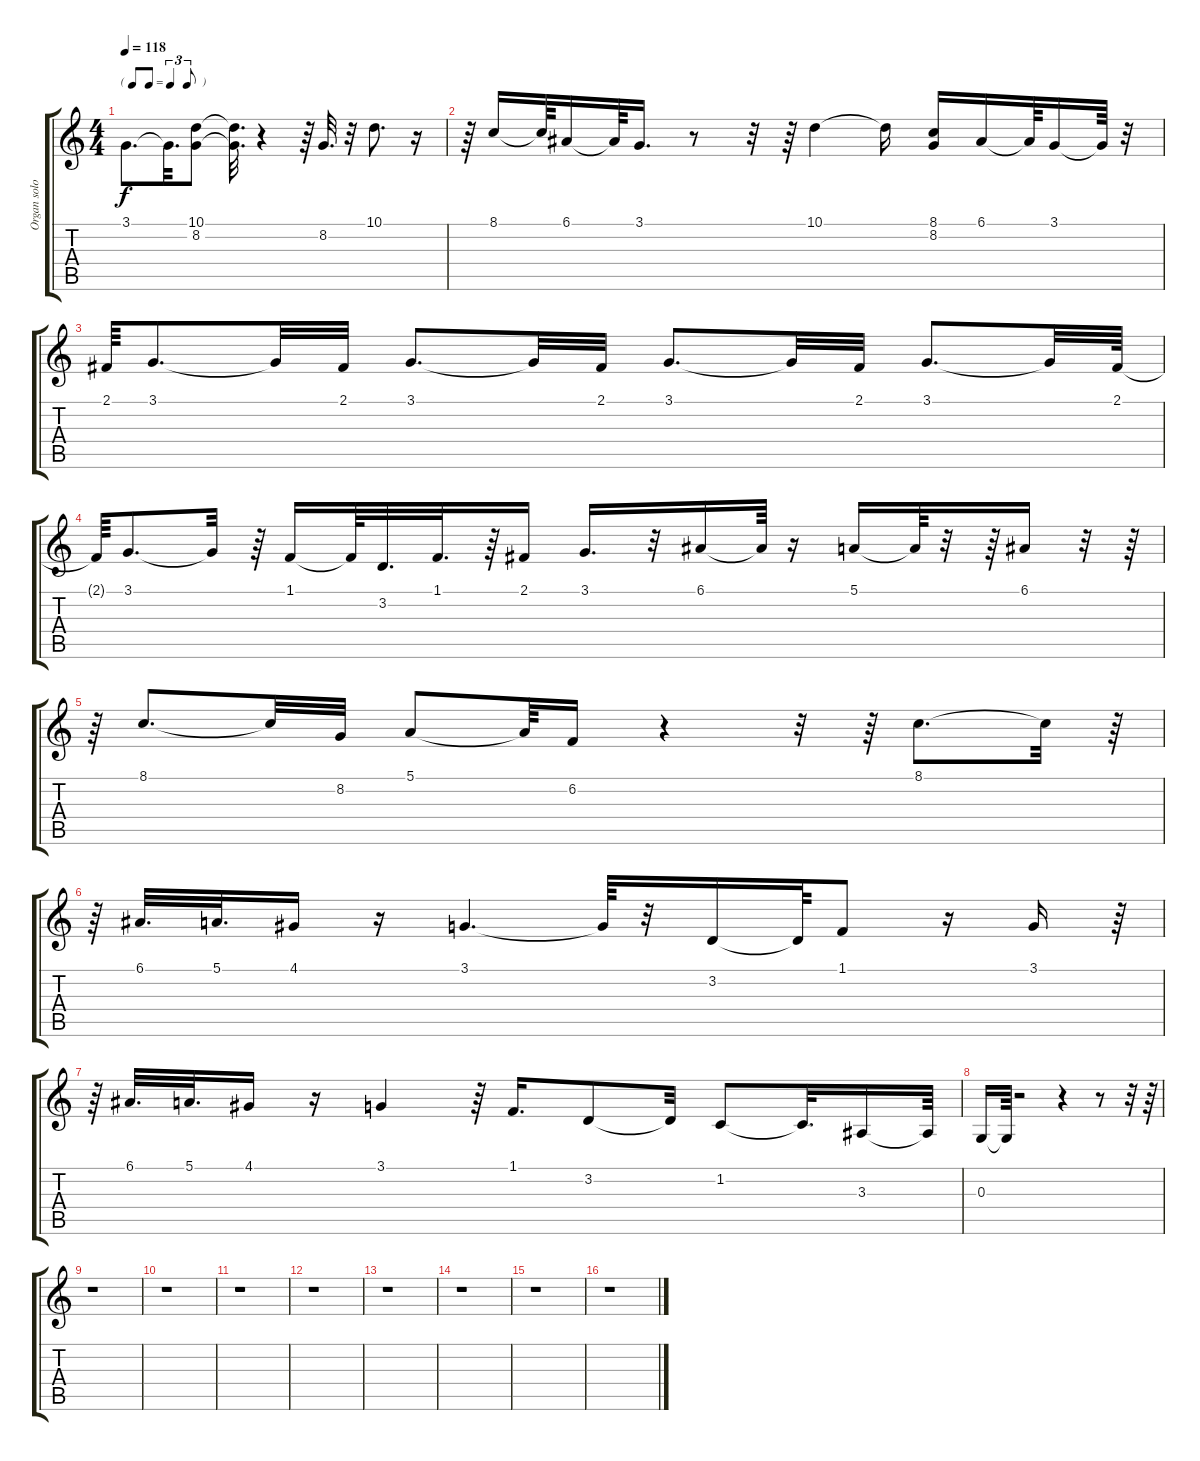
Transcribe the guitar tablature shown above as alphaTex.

\track ("Organ solo" "Organ solo") {instrument percussiveorgan}
\staff {score tabs}
\tuning (E4 B3 G3 D3 A2 E2) {hide}
\ts (4 4)
\tf triplet8th
\tempo 118
\clef g2
\ks c
3.1.8{d dy f} 3.1{t}.32{d} (10.1 8.2).8 (10.1{t} 8.2{t}).32{d} r.4 r.64 8.2.32{d} r.32 10.1.8{d} r.16 |
r.64 8.1.16 8.1{t}.64 6.1.16 6.1{t}.64 3.1.16{d} r.8 r.32 r.64 10.1.4 10.1{t}.16 (8.1 8.2).16 6.1.16 6.1{t}.64 3.1.16 3.1{t}.64 r.32 |
2.1.64 3.1.8{d} 3.1{t}.32 2.1.32 3.1.8{d} 3.1{t}.32 2.1.32 3.1.8{d} 3.1{t}.32 2.1.32 3.1.8{d} 3.1{t}.32 2.1.64 |
2.1{t}.64 3.1.8{d} 3.1{t}.32 r.64 1.1.16 1.1{t}.64 3.2.32{d} 1.1.32{d} r.64 2.1.16 3.1.16{d} r.32 6.1.16 6.1{t}.64 r.16 5.1.16 5.1{t}.64 r.32 r.64 6.1.16 r.32 r.64 |
r.64 8.1.8{d} 8.1{t}.32 8.2.32 5.1.8 5.1{t}.64 6.2.16 r.4 r.32 r.64 8.1.8{d} 8.1{t}.32 r.64 |
r.64 6.1.32{d} 5.1.32{d} 4.1.16 r.16 3.1.4{d} 3.1{t}.64 r.32 3.2.16 3.2{t}.64 1.1.8 r.16 3.1.16 r.64 |
r.64 6.1.32{d} 5.1.32{d} 4.1.16 r.16 3.1.4 r.64 1.1.16{d} 3.2.8 3.2{t}.32 1.2.8 1.2{t}.32{d} 3.3.16 3.3{t}.64 |
0.3.16 0.3{t}.64 r.2 r.4 r.8 r.32 r.64 |
r.1 |
r.1 |
r.1 |
r.1 |
r.1 |
r.1 |
r.1 |
r.1
